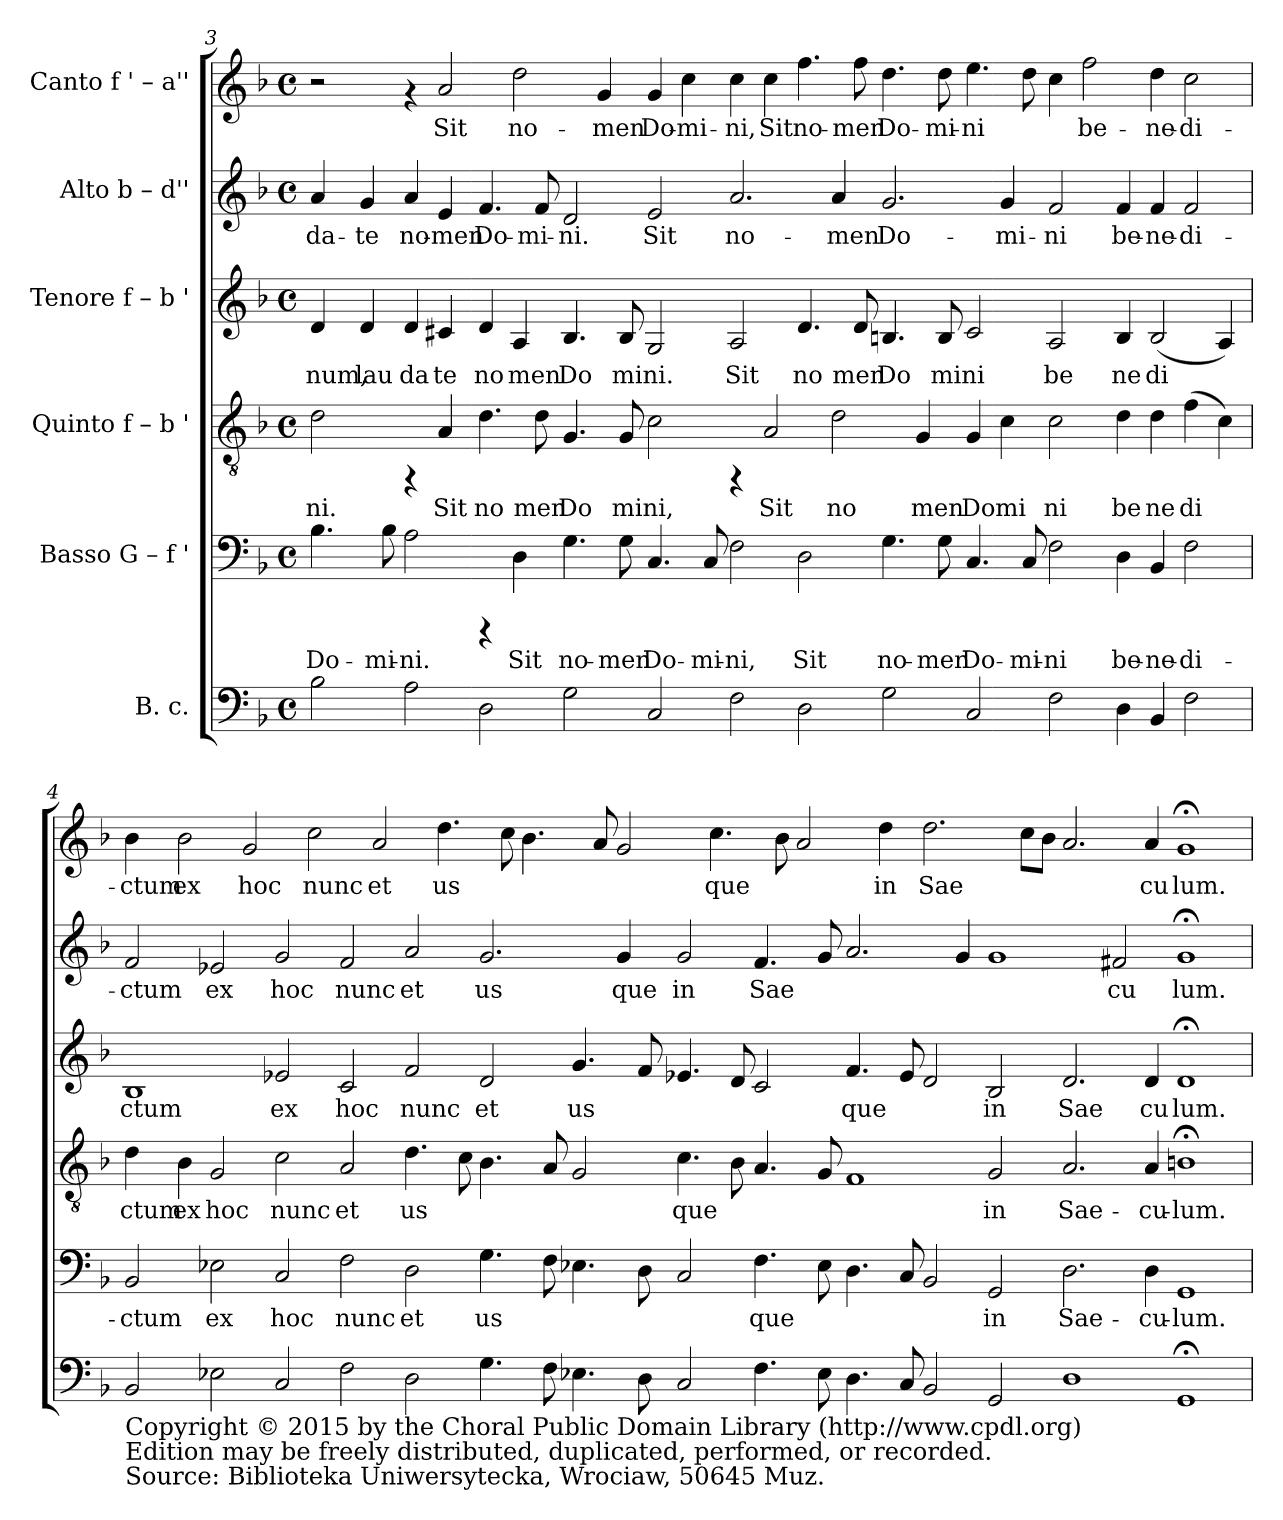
**kern	**kern	**text	**kern	**text	**kern	**text	**kern	**text	**kern	**text
*part6	*part5	*part5	*part4	*part4	*part3	*part3	*part2	*part2	*part1	*part1
*staff6	*staff5	*staff5	*staff4	*staff4	*staff3	*staff3	*staff2	*staff2	*staff1	*staff1
*I"B. c.	*I"Basso  G – f '	*	*I"Quinto  f – b '	*	*I"Tenore  f – b '	*	*I"Alto  b – d''	*	*I"Canto  f ' – a''	*
!!LO:PB:g=z
*clefF4	*clefF4	*	*clefGv2	*	*clefG2	*	*clefG2	*	*clefG2	*
*k[b-]	*k[b-]	*	*k[b-]	*	*k[b-]	*	*k[b-]	*	*k[b-]	*
*F:	*F:	*	*F:	*	*F:	*	*F:	*	*F:	*
*M4/4	*M4/4	*	*M4/4	*	*M4/4	*	*M4/4	*	*M4/4	*
*met(c)	*met(c)	*	*met(c)	*	*met(c)	*	*met(c)	*	*met(c)	*
=3	=3	=3	=3	=3	=3	=3	=3	=3	=3	=3
!	!	!LO:LY:b:cj	!	!LO:LY:b:cj	!	!LO:LY:b:cj	!	!LO:LY:b:cj	!	!
2B-\	4.B-\	Do-	2d\	ni.	4d/	-num,	4a/	-da-	2r	.
!	!	!	!	!	!	!LO:LY:b:cj	!	!LO:LY:b:cj	!	!
.	.	.	.	.	4d/	lau	4g/	-te	.	.
!	!	!LO:LY:b:cj	!	!	!	!	!	!	!	!
.	8B-\	-mi-	.	.	.	.	.	.	.	.
!	!	!LO:LY:b:cj	!	!	!	!LO:LY:b:cj	!	!LO:LY:b:cj	!	!
2A\	2A\	-ni.	4rFF	.	4d/	da	4a/	no-	4rf	.
!	!	!	!	!LO:LY:b:cj	!	!LO:LY:b:cj	!	!LO:LY:b:cj	!	!LO:LY:b:cj
.	.	.	4A/	Sit	4c#X/	te	4e/	-men	2a/	Sit
!	!	!	!	!LO:LY:b:cj	!	!LO:LY:b:cj	!	!LO:LY:b:cj	!	!
2D\	4rCCC	.	4.d\	no	4d/	no	4.f/	Do-	.	.
!	!	!LO:LY:b:cj	!	!	!	!LO:LY:b:cj	!	!	!	!LO:LY:b:cj
.	4D\	Sit	.	.	4A/	men	.	.	2dd\	no-
!	!	!	!	!LO:LY:b:cj	!	!	!	!LO:LY:b:cj	!	!
.	.	.	8d\	men	.	.	8f/	-mi-	.	.
!	!	!LO:LY:b:cj	!	!LO:LY:b:cj	!	!LO:LY:b:cj	!	!LO:LY:b:cj	!	!
2G\	4.G\	no-	4.G/	Do	4.B-/	Do	2d/	-ni.	.	.
!	!	!	!	!	!	!	!	!	!	!LO:LY:b:cj
.	.	.	.	.	.	.	.	.	4g/	-men
!	!	!LO:LY:b:cj	!	!LO:LY:b:cj	!	!LO:LY:b:cj	!	!	!	!
.	8G\	-men	8G/	mi	8B-/	mi	.	.	.	.
!	!	!LO:LY:b:cj	!	!LO:LY:b:cj	!	!LO:LY:b:cj	!	!LO:LY:b:cj	!	!LO:LY:b:cj
2C/	4.C/	Do-	2c\	ni,	2G/	ni.	2e/	Sit	4g/	Do-
!	!	!	!	!	!	!	!	!	!	!LO:LY:b:cj
.	.	.	.	.	.	.	.	.	4cc\	-mi-
!	!	!LO:LY:b:cj	!	!	!	!	!	!	!	!
.	8C/	-mi-	.	.	.	.	.	.	.	.
!	!	!LO:LY:b:cj	!	!	!	!LO:LY:b:cj	!	!LO:LY:b:cj	!	!LO:LY:b:cj
2F\	2F\	-ni,	4rFF	.	2A/	Sit	2.a/	no-	4cc\	-ni,
!	!	!	!	!LO:LY:b:cj	!	!	!	!	!	!LO:LY:b:cj
.	.	.	2A/	Sit	.	.	.	.	4cc\	Sit
!	!	!LO:LY:b:cj	!	!	!	!LO:LY:b:cj	!	!	!	!LO:LY:b:cj
2D\	2D\	Sit	.	.	4.d/	no	.	.	4.ff\	no-
!	!	!	!	!LO:LY:b:cj	!	!	!	!LO:LY:b:cj	!	!
.	.	.	2d\	no	.	.	4a/	-men	.	.
!	!	!	!	!	!	!LO:LY:b:cj	!	!	!	!LO:LY:b:cj
.	.	.	.	.	8d/	men	.	.	8ff\	-men
!	!	!LO:LY:b:cj	!	!	!	!LO:LY:b:cj	!	!LO:LY:b:cj	!	!LO:LY:b:cj
2G\	4.G\	no-	.	.	4.Bn/	Do	2.g/	Do-	4.dd\	Do-
!	!	!	!	!LO:LY:b:cj	!	!	!	!	!	!
.	.	.	4G/	men	.	.	.	.	.	.
!	!	!LO:LY:b:cj	!	!	!	!LO:LY:b:cj	!	!	!	!LO:LY:b:cj
.	8G\	-men	.	.	8B/	mi	.	.	8dd\	-mi-
!	!	!LO:LY:b:cj	!	!LO:LY:b:cj	!	!LO:LY:b:cj	!	!	!	!LO:LY:b:cj
2C/	4.C/	Do-	4G/	Do	2c#/	ni	.	.	4.ee\	-ni
!	!	!	!	!LO:LY:b:cj	!	!	!	!LO:LY:b:cj	!	!
.	.	.	4c\	mi	.	.	4g/	-mi-	.	.
!	!	!LO:LY:b:cj	!	!	!	!	!	!	!	!LO:LY:b:cj
.	8C/	-mi-	.	.	.	.	.	.	8dd\	.
!	!	!LO:LY:b:cj	!	!LO:LY:b:cj	!	!LO:LY:b:cj	!	!LO:LY:b:cj	!	!LO:LY:b:cj
2F\	2F\	-ni	2c\	ni	2A/	be	2f/	-ni	4cc\	.
!	!	!	!	!	!	!	!	!	!	!LO:LY:b:cj
.	.	.	.	.	.	.	.	.	2ff\	be-
!	!	!LO:LY:b:cj	!	!LO:LY:b:cj	!	!LO:LY:b:cj	!	!LO:LY:b:cj	!	!
4D\	4D\	be-	4d\	be	4B/	ne	4f/	be-	.	.
!	!	!LO:LY:b:cj	!	!LO:LY:b:cj	!	!LO:LY:b:cj	!	!LO:LY:b:cj	!	!LO:LY:b:cj
4BB-/	4BB-/	-ne-	4d\	ne	(<2B/	di	4f/	-ne-	4dd\	-ne-
!	!	!LO:LY:b:cj	!	!LO:LY:b:cj	!	!	!	!LO:LY:b:cj	!	!LO:LY:b:cj
2F\	2F\	-di-	(>4f\	di	.	.	2f/	-di-	2cc\	-di-
!	!	!	!	!LO:LY:b:cj	!	!LO:LY:b:cj	!	!	!	!
.	.	.	4c\)	.	4A/)	.	.	.	.	.
!!LO:PB:g=z
=4	=4	=4	=4	=4	=4	=4	=4	=4	=4	=4
!LO:TX:b:t=Copyright © 2015 by the Choral Public Domain Library (http&colon;//www.cpdl.org)	!	!	!	!	!	!	!	!	!	!
!LO:TX:b:t=Edition may be freely distributed, duplicated, performed, or recorded.	!	!	!	!	!	!	!	!	!	!
!LO:TX:b:t=Source&colon; Biblioteka Uniwersytecka, Wrociaw, 50645 Muz.	!	!	!	!	!	!	!	!	!	!
!	!	!LO:LY:b:cj	!	!LO:LY:b:cj	!	!LO:LY:b:cj	!	!LO:LY:b:cj	!	!LO:LY:b:cj
2BB-/	2BB-/	-ctum	4d\	ctum	1B-	ctum	2f/	-ctum	4b-\	-ctum
!	!	!	!	!LO:LY:b:cj	!	!	!	!	!	!LO:LY:b:cj
.	.	.	4B-\	ex	.	.	.	.	2b-\	ex
!	!	!LO:LY:b:cj	!	!LO:LY:b:cj	!	!	!	!LO:LY:b:cj	!	!
2E-X\	2E-X\	ex	2G/	hoc	.	.	2e-X/	ex	.	.
!	!	!	!	!	!	!	!	!	!	!LO:LY:b:cj
.	.	.	.	.	.	.	.	.	2g/	hoc
!	!	!LO:LY:b:cj	!	!LO:LY:b:cj	!	!LO:LY:b:cj	!	!LO:LY:b:cj	!	!
2C/	2C/	hoc	2c\	nunc	2e-X/	ex	2g/	hoc	.	.
!	!	!	!	!	!	!	!	!	!	!LO:LY:b:cj
.	.	.	.	.	.	.	.	.	2cc\	nunc
!	!	!LO:LY:b:cj	!	!LO:LY:b:cj	!	!LO:LY:b:cj	!	!LO:LY:b:cj	!	!
2F\	2F\	nunc	2A/	et	2c/	hoc	2f/	nunc	.	.
!	!	!	!	!	!	!	!	!	!	!LO:LY:b:cj
.	.	.	.	.	.	.	.	.	2a/	et
!	!	!LO:LY:b:cj	!	!LO:LY:b:cj	!	!LO:LY:b:cj	!	!LO:LY:b:cj	!	!
2D\	2D\	et	4.d\	us-	2f/	nunc	2a/	et	.	.
!	!	!	!	!	!	!	!	!	!	!LO:LY:b:cj
.	.	.	.	.	.	.	.	.	4.dd\	us
!	!	!	!	!LO:LY:b:cj	!	!	!	!	!	!
.	.	.	8c\	--	.	.	.	.	.	.
!	!	!LO:LY:b:cj	!	!LO:LY:b:cj	!	!LO:LY:b:cj	!	!LO:LY:b:cj	!	!
4.G\	4.G\	us-	4.B-\	--	2d/	et	2.g/	us	.	.
!	!	!	!	!	!	!	!	!	!	!LO:LY:b:cj
.	.	.	.	.	.	.	.	.	8cc\	.
!	!	!	!	!	!	!	!	!	!	!LO:LY:b:cj
.	.	.	.	.	.	.	.	.	4.b-\	.
!	!	!LO:LY:b:cj	!	!LO:LY:b:cj	!	!	!	!	!	!
8F\	8F\	--	8A/	--	.	.	.	.	.	.
!	!	!LO:LY:b:cj	!	!LO:LY:b:cj	!	!LO:LY:b:cj	!	!	!	!
4.E-X\	4.E-X\	--	2G/	--	4.g/	us	.	.	.	.
!	!	!	!	!	!	!	!	!	!	!LO:LY:b:cj
.	.	.	.	.	.	.	.	.	8a/	.
!	!	!	!	!	!	!	!	!LO:LY:b:cj	!	!LO:LY:b:cj
.	.	.	.	.	.	.	4g/	que	2g/	.
!	!	!LO:LY:b:cj	!	!	!	!LO:LY:b:cj	!	!	!	!
8D\	8D\	--	.	.	8f/	.	.	.	.	.
!	!	!LO:LY:b:cj	!	!LO:LY:b:cj	!	!LO:LY:b:cj	!	!LO:LY:b:cj	!	!
2C/	2C/	--	4.c\	-que	4.e-X/	.	2g/	in	.	.
!	!	!	!	!	!	!	!	!	!	!LO:LY:b:cj
.	.	.	.	.	.	.	.	.	4.cc\	que
!	!	!	!	!LO:LY:b:cj	!	!LO:LY:b:cj	!	!	!	!
.	.	.	8B-\	.	8d/	.	.	.	.	.
!	!	!LO:LY:b:cj	!	!LO:LY:b:cj	!	!LO:LY:b:cj	!	!LO:LY:b:cj	!	!
4.F\	4.F\	-que	4.A/	.	2c/	.	4.f/	Sae	.	.
!	!	!	!	!	!	!	!	!	!	!LO:LY:b:cj
.	.	.	.	.	.	.	.	.	8b-\	.
!	!	!	!	!	!	!	!	!	!	!LO:LY:b:cj
.	.	.	.	.	.	.	.	.	2a/	.
!	!	!LO:LY:b:cj	!	!LO:LY:b:cj	!	!	!	!LO:LY:b:cj	!	!
8E-\	8E-\	.	8G/	.	.	.	8g/	.	.	.
!	!	!LO:LY:b:cj	!	!LO:LY:b:cj	!	!LO:LY:b:cj	!	!LO:LY:b:cj	!	!
4.D\	4.D\	.	1F	.	4.f/	que	2.a/	.	.	.
!	!	!	!	!	!	!	!	!	!	!LO:LY:b:cj
.	.	.	.	.	.	.	.	.	4dd\	in
!	!	!LO:LY:b:cj	!	!	!	!LO:LY:b:cj	!	!	!	!
8C/	8C/	.	.	.	8e-/	.	.	.	.	.
!	!	!LO:LY:b:cj	!	!	!	!LO:LY:b:cj	!	!	!	!LO:LY:b:cj
2BB-/	2BB-/	.	.	.	2d/	.	.	.	2.dd\	Sae
!	!	!	!	!	!	!	!	!LO:LY:b:cj	!	!
.	.	.	.	.	.	.	4g/	.	.	.
!	!	!LO:LY:b:cj	!	!LO:LY:b:cj	!	!LO:LY:b:cj	!	!LO:LY:b:cj	!	!
2GG/	2GG/	in	2G/	in	2B-/	in	1g	.	.	.
!	!	!	!	!	!	!	!	!	!	!LO:LY:b:cj
.	.	.	.	.	.	.	.	.	8cc\L	.
!	!	!	!	!	!	!	!	!	!	!LO:LY:b:cj
.	.	.	.	.	.	.	.	.	8b-\J	.
!	!	!LO:LY:b:cj	!	!LO:LY:b:cj	!	!LO:LY:b:cj	!	!	!	!LO:LY:b:cj
1D	2.D\	Sae-	2.A/	Sae-	2.d/	Sae	.	.	2.a/	.
!	!	!	!	!	!	!	!	!LO:LY:b:cj	!	!
.	.	.	.	.	.	.	2f#X/	cu	.	.
!	!	!LO:LY:b:cj	!	!LO:LY:b:cj	!	!LO:LY:b:cj	!	!	!	!LO:LY:b:cj
.	4D\	-cu-	4A/	-cu-	4d/	cu	.	.	4a/	cu
!	!	!LO:LY:b:cj	!	!LO:LY:b:cj	!	!LO:LY:b:cj	!	!LO:LY:b:cj	!	!LO:LY:b:cj
1GG;<	1GG	-lum.	1Bn;<	-lum.	1d;<	lum.	1g;<	lum.	1g;<	lum.
=	=	=	=	=	=	=	=	=	=	=
*-	*-	*-	*-	*-	*-	*-	*-	*-	*-	*-
